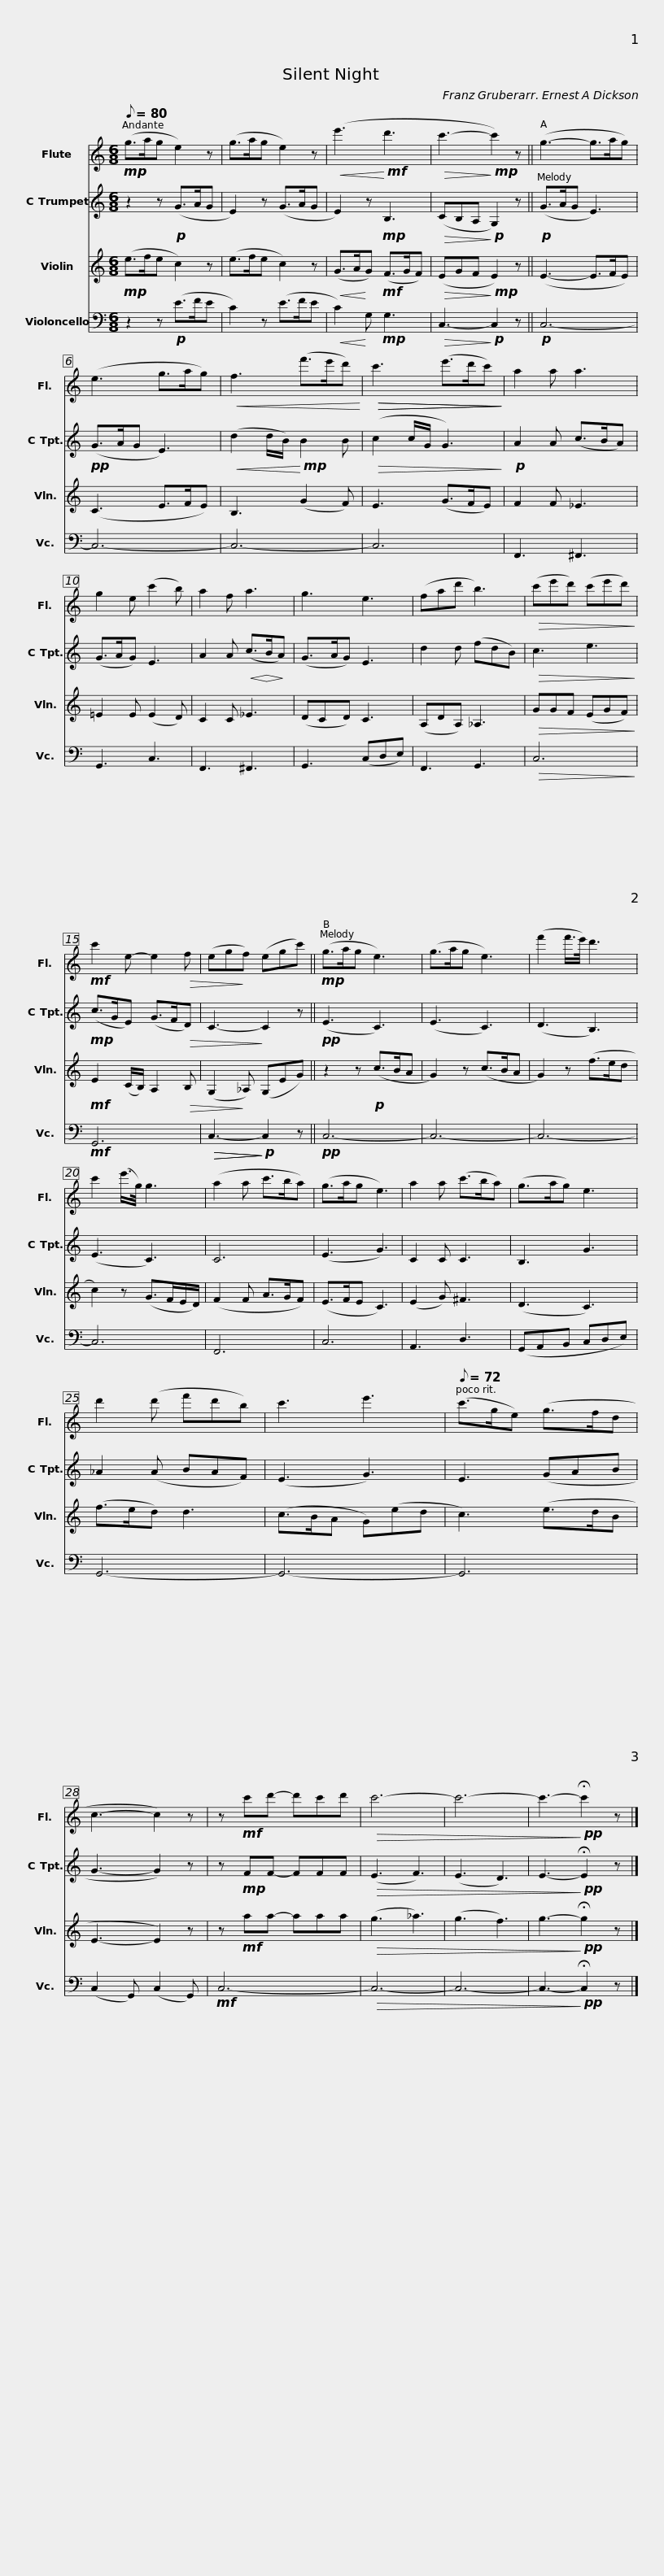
X:1
%%score 1 2 3 4
L:1/8
Q:1/8=80
M:6/8
I:linebreak $
K:C
V:1 treble
V:2 treble
V:3 treble
V:4 bass
V:1
!mp! (g>ag e2) z | (g>ag e2) z |!<(! (e'3!<)!!mf! d'3 |!>(! c'3-!>)!!mp! c'2) z || (g3- g>ag) |$ %5
 (e3 g>ag) |!<(! f3 (f'>e'd')!<)! |!>(!!>(! c'3 (e'>d'c')!>)!!>)! | a2 a a3 | g2 e (c'2 b) |$ %10
 a2 f a3 | g3 e3 | (fad' b3) |!>(! (c'e'd') (c'e'd')!>)! |!mf! c'2 e- e2!>(! f |$ %15
 (eg!>)!f) (egc') ||!mp! (g>ag e3) | (g>ag e3) | (f'2 f'/>e'/) d'3 | c'2 (e'/>g/) g3 | %20
 (a2 a c'>ba) |$ (g>ag e3) | a2 a (c'>ba) | (g>ag) e3 | d'2 (d' f'd'b) | %25
 c'3 e'3 |[Q:1/8=72] (c'>ge) (g>fd |$ c3- c2) z | z!mf! c'd'- d'c'd' |!>(! c'6- | %30
 c'6- | c'3-!>)!!pp! !fermata!c'2 z |] %32
V:2
 z2 z!p! (G>AG | E2) z (G>AG | E2) z!mp! B,3 |!>(! (CB,A,!>)!!p! G,2) z ||!p! (G>AG E3) |$ %5
!pp! (G>AG E3) |!<(! (d2 d/B/)!<)!!mp! B2 B |!>(! (c2 c/G/ G3)!>)! |!p! A2 A (c>BA) | (G>AG) E3 |$ %10
 A2 A!<(! (c>!<)!!>(!B!>)!A) | (G>AG) E3 | d2 d (fdB) |!>(! c3 e3!>)! |!mp! (c>GE) (G>F!>(!D) |$ %15
 C3-!>)! C2 z ||!pp! (E3 C3) | (E3 C3) | (D3 B,3) | (E3 C3) | %20
 C6 |$ (E3 G3) | C2 C C3 | B,3 G3 | _A2 (A BAF) | %25
 (E3 G3) | E3 (GAB |$ G3- G2) z | z!mp! FF- FFF |!>(! (E3 F3) | %30
 (E3 D3) | E3-!>)!!pp! !fermata!E2 z |] %32
V:3
!mp! (e>fe c2) z | (e>fe c2) z |!<(! (G>A!<)!G)!mf! (F>GF) |!>(! (EGF!>)!!mp! E2) z || (E3- E>FE) |$ %5
 (C3 E>FE) | B,3 (G2 F) | E3 (G>FE) | F2 F _E3 | =E2 E (E2 D) |$ %10
 C2 C _E3 | (DCD) C3 | (A,DA,) _A,3 |!>(! GGF (EGF)!>)! |!mf! E2 (C/B,/) A,2!>(! B, |$ %15
 (G,2!>)! _A,) (G,EG) || z2 z!p! (c>BA | G2) z (c>BA | G2) z (f>ed | c2) z (G>FE/D/) | %20
 (F2 F A>GF) |$ (E>FE C3) | (E2 G) ^F3 | (D3 C3) | (f>ed) d3 | %25
 (c>BA G)(ed | c3) (e>dB |$ E3- E2) z | z!mf! aa- aaa |!>(! (g3 _a3) | %30
 (g3 f3) | g3-!>)!!pp! !fermata!g2 z |] %32
V:4
 z2 z!p! (E>FE | C2) z (E>FE |!<(! C2)!<)! G,!mp! G,3 |!>(! C,3-!>)!!p! C,2 z ||!p! C,6- |$ %5
 C,6- | C,6- | C,6 | F,,3 ^F,,3 | G,,3 C,3 |$ %10
 F,,3 ^F,,3 | G,,3 (C,D,E,) | F,,3 G,,3 |!>(! C,6!>)! |!mf! G,,6 |$ %15
!>(!!>(! C,3-!>)!!>)!!p! C,2 z ||!pp! C,6- | C,6- | C,6- | C,6 | %20
 F,,6 |$ C,6 | A,,3 D,3 | (G,,A,,B,, C,D,E,) | G,,6- | %25
 G,,6- | G,,6 |$ (C,2 G,,) (C,2 G,,) |!mf! C,6- |!>(! C,6- | %30
 C,6- | C,3-!>)!!pp! !fermata!C,2 z |] %32
